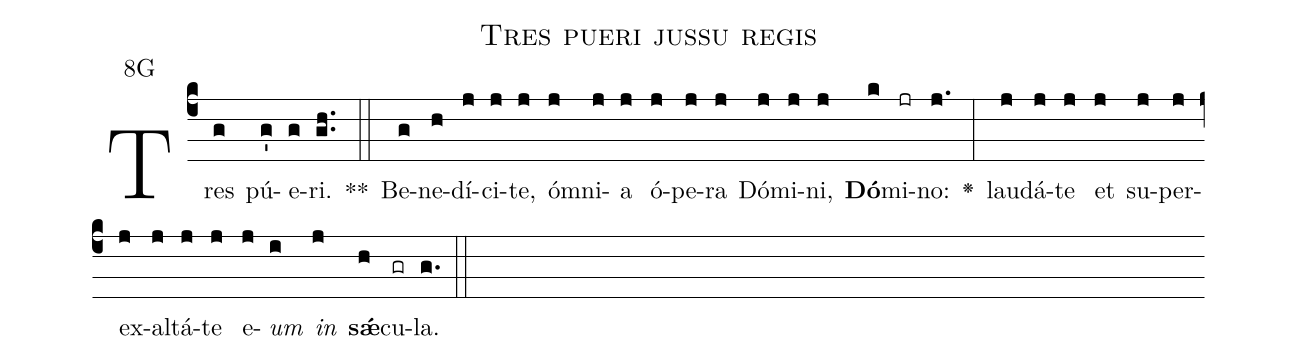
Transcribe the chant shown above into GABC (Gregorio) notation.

name:Tres pueri jussu regis;
office-part:Antiphona;
mode:8;
annotation: 8G;
%%
(c4) Tres(g) pú(g')e(g)ri.(gh..) **(::)
Be(g)ne(h)dí(j)ci(j)te,(j) óm(j)ni(j)a(j) ó(j)pe(j)ra(j) Dó(j)mi(j)ni,(j) <b>Dó</b>(k)mi(jr)no:(j.) <v>\greheightstar</v>(:) lau(j)dá(j)te(j) et(j) su(j)per(j)ex(j)al(j)tá(j)te(j) e(j)<i>um</i>(i) <i>in</i>(j) <b>s<sp>'ae</sp></b>(h)cu(gr)la.(g.) (::)
